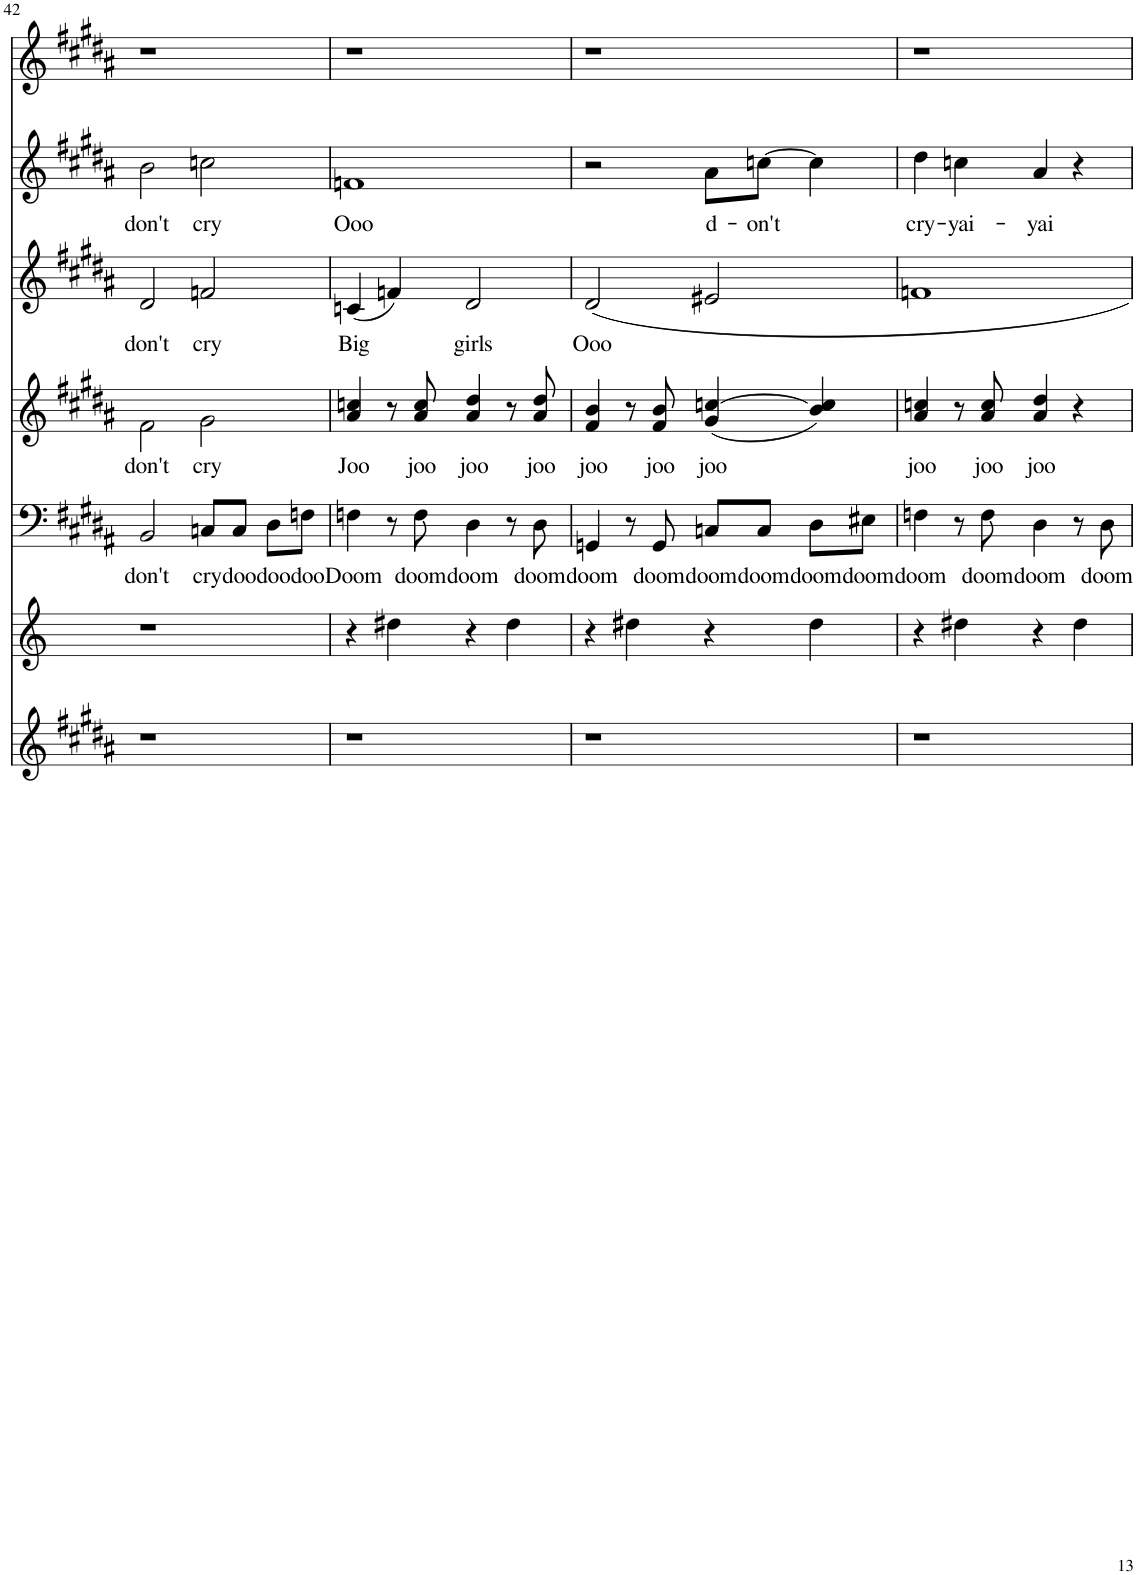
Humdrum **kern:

**kern	**kern	**kern	**text	**kern	**text	**kern	**text	**kern	**text	**kern
*part7	*part6	*part5	*part5	*part4	*part4	*part3	*part3	*part2	*part2	*part1
*staff7	*staff6	*staff5	*staff5	*staff4	*staff4	*staff3	*staff3	*staff2	*staff2	*staff1
*I"Piano	*I"Piano	*I"Bass	*	*I"Tenor	*	*I"Alto	*	*I"Soprano	*	*I"Piano
*I'Pno	*I'Pno	*	*	*	*	*	*	*	*	*I'Pno
!!LO:PB:g=z
*clefG2	*clefG2	*clefF4	*	*clefG2	*	*clefG2	*	*clefG2	*	*clefG2
*k[f#c#g#d#a#]	*k[]	*k[f#c#g#d#a#]	*	*k[f#c#g#d#a#]	*	*k[f#c#g#d#a#]	*	*k[f#c#g#d#a#]	*	*k[f#c#g#d#a#]
*B:	*	*B:	*	*B:	*	*B:	*	*B:	*	*B:
*M4/4	*M4/4	*M4/4	*	*M4/4	*	*M4/4	*	*M4/4	*	*M4/4
=42	=42	=42	=42	=42	=42	=42	=42	=42	=42	=42
!	!	!	!LO:LY:b	!	!LO:LY:b	!	!LO:LY:b	!	!LO:LY:b	!
1r	1r	2BB/	don't	2f#\	don't	2d#/	don't	2b\	don't	1r
!	!	!	!LO:LY:b	!	!LO:LY:b	!	!LO:LY:b	!	!LO:LY:b	!
.	.	8Cn/L	cry	2g#\	cry	2fn/	cry	2ccn\	cry	.
!	!	!	!LO:LY:b	!	!	!	!	!	!	!
.	.	8C/J	doo	.	.	.	.	.	.	.
!	!	!	!LO:LY:b	!	!	!	!	!	!	!
.	.	8D#\L	doo	.	.	.	.	.	.	.
!	!	!	!LO:LY:b	!	!	!	!	!	!	!
.	.	8Fn\J	doo	.	.	.	.	.	.	.
=43	=43	=43	=43	=43	=43	=43	=43	=43	=43	=43
!	!	!	!LO:LY:b	!	!LO:LY:b	!	!LO:LY:b	!	!LO:LY:b	!
1r	4r	4Fn\	Doom	4a#/ 4ccn/	Joo	(4cn/	Big	1fn	Ooo	1r
.	4dd#X\	8r	.	8r	.	4fn/)	.	.	.	.
!	!	!	!LO:LY:b	!	!LO:LY:b	!	!	!	!	!
.	.	8F\	doom	8a#/ 8cc/	joo	.	.	.	.	.
!	!	!	!LO:LY:b	!	!LO:LY:b	!	!LO:LY:b	!	!	!
.	4r	4D#\	doom	4a#/ 4dd#/	joo	2d#/	girls	.	.	.
.	4dd#\	8r	.	8r	.	.	.	.	.	.
!	!	!	!LO:LY:b	!	!LO:LY:b	!	!	!	!	!
.	.	8D#\	doom	8a#/ 8dd#/	joo	.	.	.	.	.
=44	=44	=44	=44	=44	=44	=44	=44	=44	=44	=44
!	!	!	!LO:LY:b	!	!LO:LY:b	!	!LO:LY:b	!	!	!
1r	4r	4GGn/	doom	4f#/ 4b/	joo	2d#/	Ooo	2r	.	1r
.	4dd#X\	8r	.	8r	.	.	.	.	.	.
!	!	!	!LO:LY:b	!	!LO:LY:b	!	!	!	!	!
.	.	8GG/	doom	8f#/ 8b/	joo	.	.	.	.	.
!	!	!	!LO:LY:b	!	!LO:LY:b	!	!	!	!LO:LY:b	!
.	4r	8Cn/L	doom	(4g#/ [4ccn/	joo	2e#X/	.	8a#\L	d-	.
!	!	!	!LO:LY:b	!	!	!	!	!	!LO:LY:b	!
.	.	8C/J	doom	.	.	.	.	[8ccn\J	-on't	.
!	!	!	!LO:LY:b	!	!	!	!	!	!	!
.	4dd#\	8D#\L	doom	4b/ 4cc/])	.	.	.	4cc\]	.	.
!	!	!	!LO:LY:b	!	!	!	!	!	!	!
.	.	8E#X\J	doom	.	.	.	.	.	.	.
=45	=45	=45	=45	=45	=45	=45	=45	=45	=45	=45
!	!	!	!LO:LY:b	!	!LO:LY:b	!	!	!	!LO:LY:b	!
1r	4r	4Fn\	doom	4a#/ 4ccn/	joo	1fn	.	4dd#\	cry-	1r
!	!	!	!	!	!	!	!	!	!LO:LY:b	!
.	4dd#X\	8r	.	8r	.	.	.	4ccn\	-yai-	.
!	!	!	!LO:LY:b	!	!LO:LY:b	!	!	!	!	!
.	.	8F\	doom	8a#/ 8cc/	joo	.	.	.	.	.
!	!	!	!LO:LY:b	!	!LO:LY:b	!	!	!	!LO:LY:b	!
.	4r	4D#\	doom	4a#/ 4dd#/	joo	.	.	4a#/	-yai	.
.	4dd#\	8r	.	4r	.	.	.	4r	.	.
!	!	!	!LO:LY:b	!	!	!	!	!	!	!
.	.	8D#\	doom	.	.	.	.	.	.	.
=	=	=	=	=	=	=	=	=	=	=
*-	*-	*-	*-	*-	*-	*-	*-	*-	*-	*-
